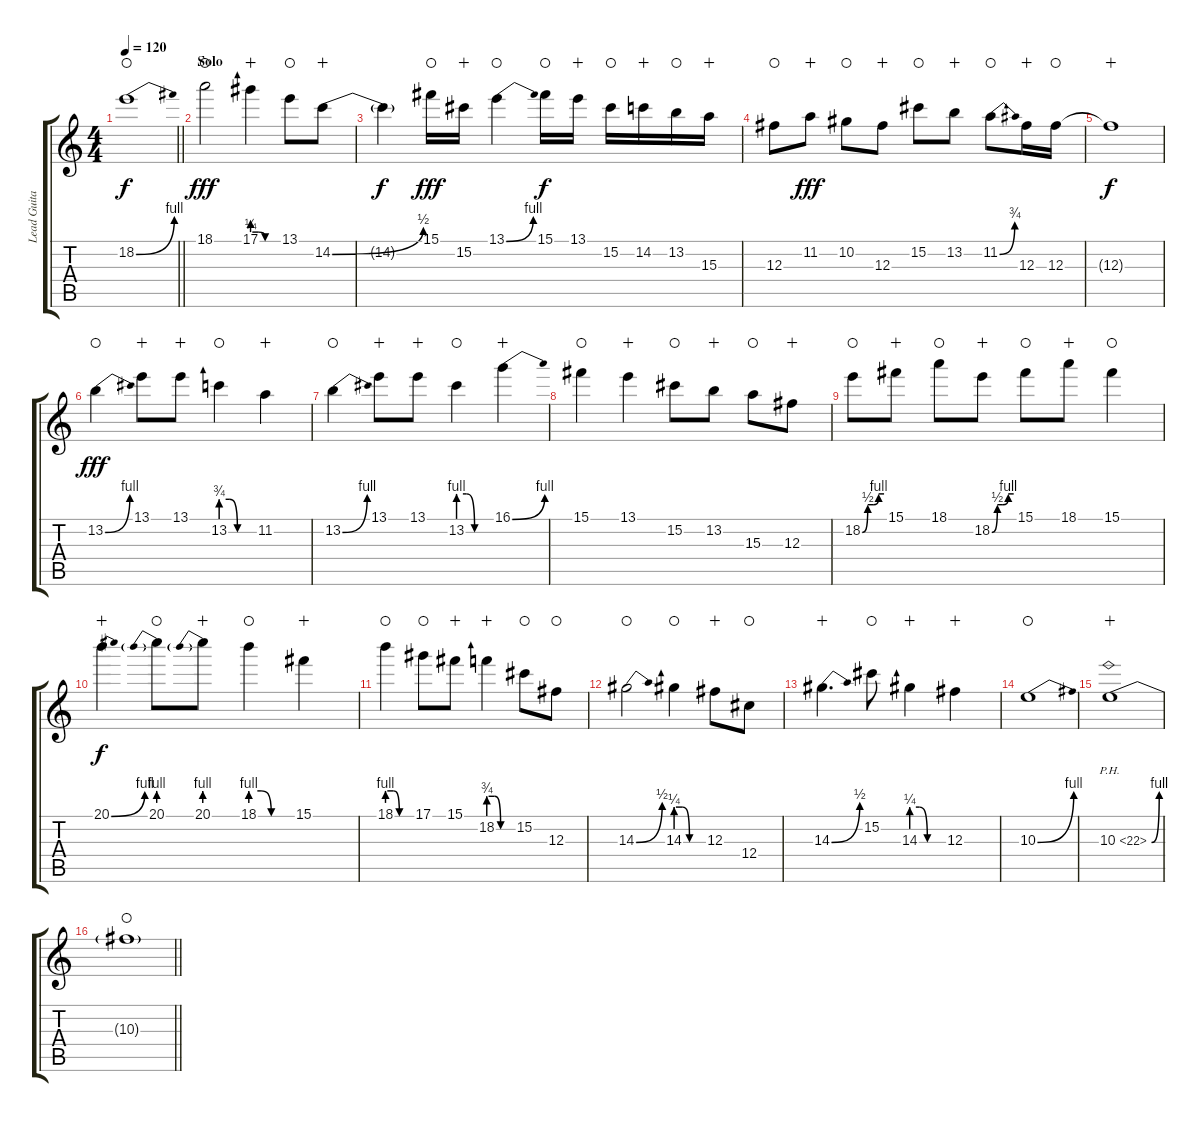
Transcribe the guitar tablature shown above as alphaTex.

\track ("Lead Guitar (Joel Carli)" "Lead Guita") {instrument distortionguitar}
\staff {score tabs}
\tuning (Eb4 Bb3 Gb3 Db3 Ab2 Eb2) {hide}
\ts (4 4)
\tempo 120
\clef g2
\barLineRight lightlight
\ks c
18.2{be (bend 0 0 60 4)}.1{dy f volume 14 waho} |
\section ("" "Solo")
18.1.2{dy fff waho} 17.1{be (custom 0 1 15 1 30 0 60 0)}.4{wahc} 13.1.8{waho} 14.2{be (bend 0 0 60 2)}.8{wahc} |
14.2{t}.4{dy f} 15.1.16{dy fff waho} 15.2.16{wahc} 13.1{be (bend 0 0 60 4)}.4{waho} 15.1.16{dy f waho} 13.1.16{wahc} 15.2.16{waho} 14.2.16{wahc} 13.2.16{waho} 15.3.16{wahc} |
12.3.8{waho} 11.2.8{dy fff wahc} 10.2.8{waho} 12.3.8{wahc} 15.2.8{waho} 13.2.8{wahc} 11.2{be (bend 0 0 60 3)}.8{waho} 12.3.16{wahc} 12.3.16{waho} |
12.3{t}.1{dy f wahc} |
13.2{be (bend 0 0 60 4)}.4{dy fff waho} 13.1.8{wahc} 13.1.8{wahc} 13.2{be (custom 0 3 15 3 30 0 60 0)}.4{waho} 11.2.4{wahc} |
13.2{be (bend 0 0 60 4)}.4{waho} 13.1.8{wahc} 13.1.8{wahc} 13.2{be (custom 0 4 15 4 30 0 60 0)}.4{waho} 16.1{be (bend 0 0 60 4)}.4{wahc} |
15.1.4{waho} 13.1.4{wahc} 15.2.8{waho} 13.2.8{wahc} 15.3.8{waho} 12.3.8{wahc} |
18.2{be (custom 0 0 15 2 30 2 45 4 60 4)}.8{waho} 15.1.8{wahc} 18.1.8{waho} 18.2{be (custom 0 0 15 2 30 2 45 4 60 4)}.8{wahc} 15.1.8{waho} 18.1.8{wahc} 15.1.4{waho} |
20.1{be (bend 0 0 60 4)}.4{dy f wahc} 20.1{be (prebend 0 4 60 4)}.8{waho} 20.1{be (prebend 0 4 60 4)}.8{wahc} 18.1{be (custom 0 4 15 4 30 0 60 0)}.4{waho} 15.1.4{wahc} |
18.1{be (custom 0 4 15 4 30 0 60 0)}.4{waho} 17.1.8{waho} 15.1.8{wahc} 18.2{be (custom 0 3 15 3 30 0 60 0)}.4{wahc} 15.2.8{waho} 12.3.8{waho} |
14.3{be (bend 0 0 60 2)}.2{waho} 14.3{be (custom 0 1 15 1 30 0 60 0)}.4{waho} 12.3.8{wahc} 12.4.8{waho} |
14.3{be (bend 0 0 60 2)}.4{d wahc} 15.2.8{waho} 14.3{be (custom 0 1 15 1 30 0 60 0)}.4{wahc} 12.3.4{wahc} |
10.3{be (bend 0 0 60 4)}.1{waho} |
10.3{be (bend 0 0 60 4) ph 12}.1{wahc} |
\barLineRight lightlight
10.3{t}.1{waho}
